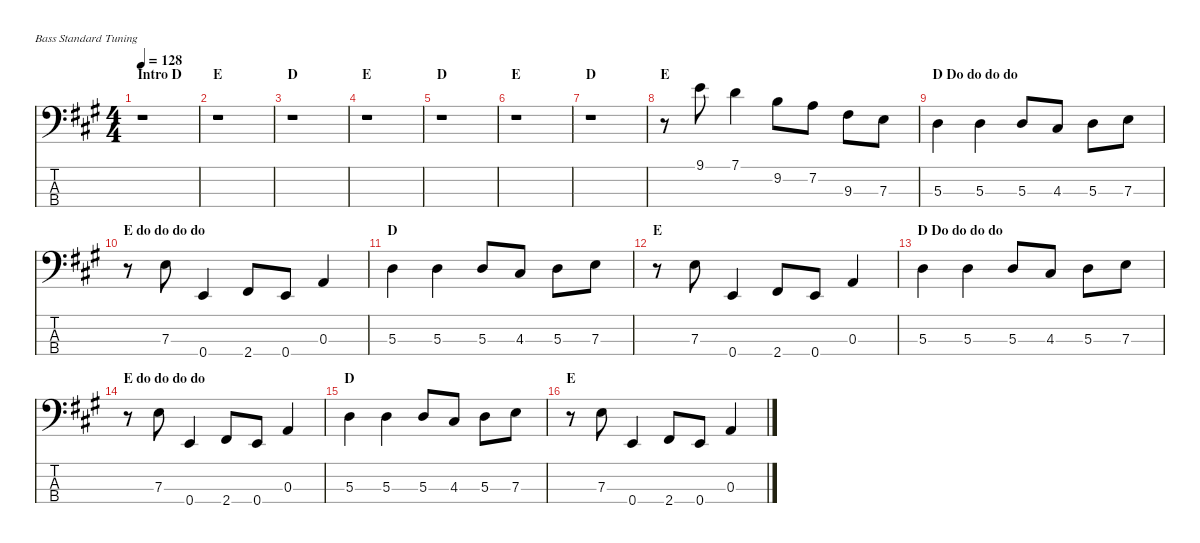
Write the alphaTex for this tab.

\hideDynamics
\bracketExtendMode nobrackets
\singleTrackTrackNamePolicy hidden
\multiTrackTrackNamePolicy hidden
\firstSystemTrackNameMode fullname
\firstSystemTrackNameOrientation horizontal
\otherSystemsTrackNameOrientation horizontal
\track ("Electric Bass" "E-Bass") {instrument electricbassfinger}
\staff {score tabs}
\tuning (G2 D2 A1 E1)
\ts (4 4)
\beaming (8 2 2 2 2)
\section ("" "Intro D")
\tempo 128
\clef f4
\ks a
r.1{dy fff instrument electricbassfinger beam Down} |
\section ("" "E")
r.1{beam Down} |
\section ("" "D")
r.1{beam Down} |
\section ("" "E")
r.1{beam Down} |
\section ("" "D")
r.1{beam Down} |
\section ("" "E")
r.1{beam Down} |
\section ("" "D")
r.1{beam Down} |
\section ("" "E")
r.8{beam Down} 9.1{acc forcenatural}.8{beam Down} 7.1{acc forcenatural}.4{beam Down} 9.2{acc forcenatural}.8{beam Down} 7.2{acc forcenatural}.8{beam Down} 9.3{acc #}.8{dy ff beam Down} 7.3{acc forcenatural}.8{dy f beam Down} |
\section ("" "D Do do do do")
5.3{acc forcenatural}.4{dy ff beam Down} 5.3{acc forcenatural}.4{beam Down} 5.3{acc forcenatural}.8{beam Up} 4.3{acc #}.8{beam Up} 5.3{acc forcenatural}.8{beam Down} 7.3{acc forcenatural}.8{beam Down} |
\section ("" "E do do do do")
r.8{beam Down} 7.3{acc forcenatural}.8{beam Down} 0.4{acc forcenatural}.4{beam Up} 2.4{acc #}.8{beam Up} 0.4{acc forcenatural}.8{beam Up} 0.3{acc forcenatural}.4{beam Up} |
\section ("" "D")
5.3{acc forcenatural}.4{beam Down} 5.3{acc forcenatural}.4{beam Down} 5.3{acc forcenatural}.8{beam Up} 4.3{acc #}.8{beam Up} 5.3{acc forcenatural}.8{beam Down} 7.3{acc forcenatural}.8{beam Down} |
\section ("" "E")
r.8{beam Down} 7.3{acc forcenatural}.8{beam Down} 0.4{acc forcenatural}.4{beam Up} 2.4{acc #}.8{beam Up} 0.4{acc forcenatural}.8{beam Up} 0.3{acc forcenatural}.4{beam Up} |
\section ("" "D Do do do do")
5.3{acc forcenatural}.4{beam Down} 5.3{acc forcenatural}.4{beam Down} 5.3{acc forcenatural}.8{beam Up} 4.3{acc #}.8{beam Up} 5.3{acc forcenatural}.8{beam Down} 7.3{acc forcenatural}.8{beam Down} |
\section ("" "E do do do do")
r.8{beam Down} 7.3{acc forcenatural}.8{beam Down} 0.4{acc forcenatural}.4{beam Up} 2.4{acc #}.8{beam Up} 0.4{acc forcenatural}.8{beam Up} 0.3{acc forcenatural}.4{beam Up} |
\section ("" "D")
5.3{acc forcenatural}.4{beam Down} 5.3{acc forcenatural}.4{beam Down} 5.3{acc forcenatural}.8{beam Up} 4.3{acc #}.8{beam Up} 5.3{acc forcenatural}.8{beam Down} 7.3{acc forcenatural}.8{beam Down} |
\section ("" "E")
r.8{beam Down} 7.3{acc forcenatural}.8{beam Down} 0.4{acc forcenatural}.4{beam Up} 2.4{acc #}.8{beam Up} 0.4{acc forcenatural}.8{beam Up} 0.3{acc forcenatural}.4{beam Up}
